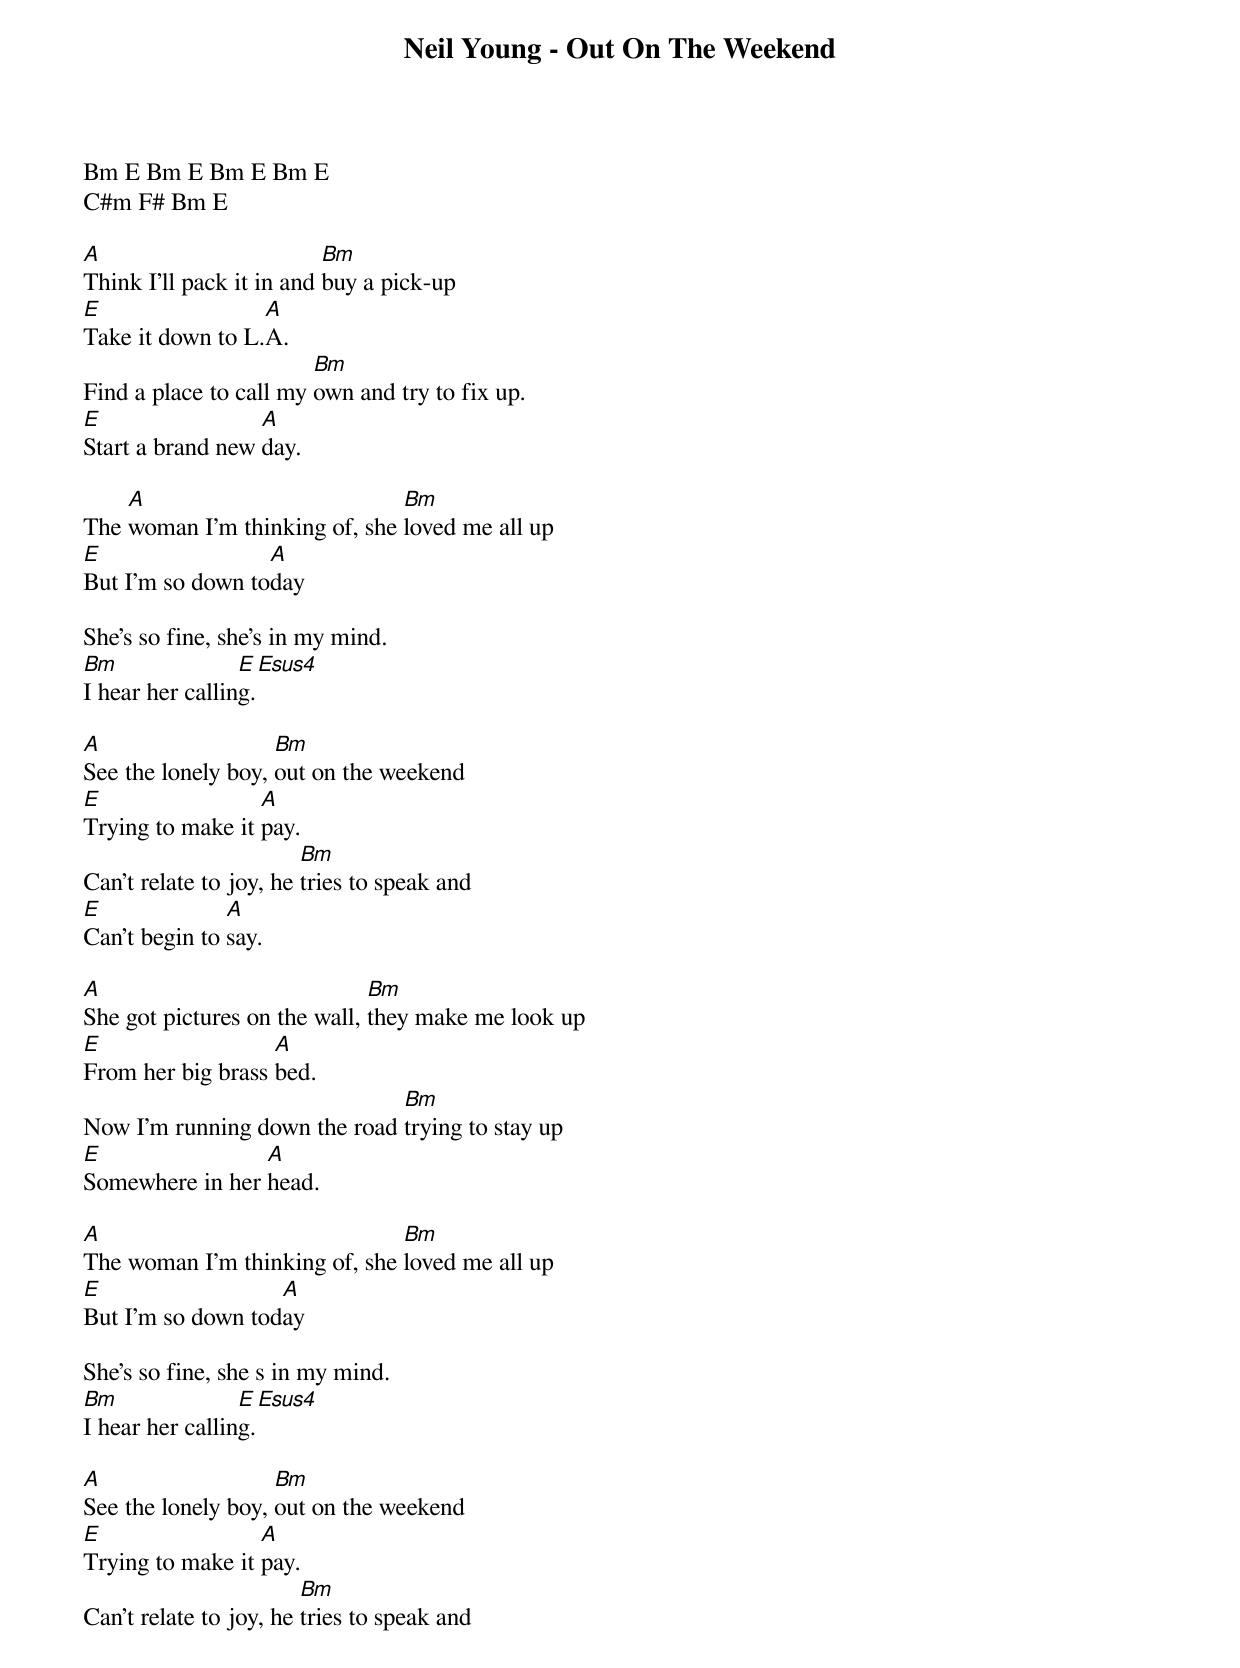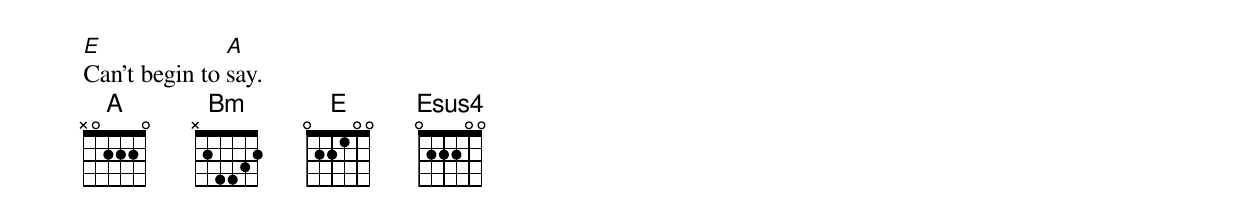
Neil Young - Out On The Weekend

Bm E Bm E Bm E Bm E
C#m F# Bm E

A                         Bm
Think I'll pack it in and buy a pick-up
E                 A
Take it down to L.A.
                        Bm
Find a place to call my own and try to fix up.
E                 A
Start a brand new day.

    A                          Bm
The woman I'm thinking of, she loved me all up
E                 A
But I'm so down today

She's so fine, she's in my mind.
Bm               E Esus4
I hear her calling.

A                   Bm
See the lonely boy, out on the weekend
E                 A
Trying to make it pay.
                        Bm
Can't relate to joy, he tries to speak and
E              A
Can't begin to say.

A                             Bm
She got pictures on the wall, they make me look up
E                  A
From her big brass bed.
                              Bm
Now I'm running down the road trying to stay up
E                A
Somewhere in her head.

A                              Bm
The woman I'm thinking of, she loved me all up
E                  A
But I'm so down today

She's so fine, she s in my mind.
Bm               E Esus4
I hear her calling.

A                   Bm
See the lonely boy, out on the weekend
E                 A
Trying to make it pay.
                        Bm
Can't relate to joy, he tries to speak and
E              A
Can't begin to say.
